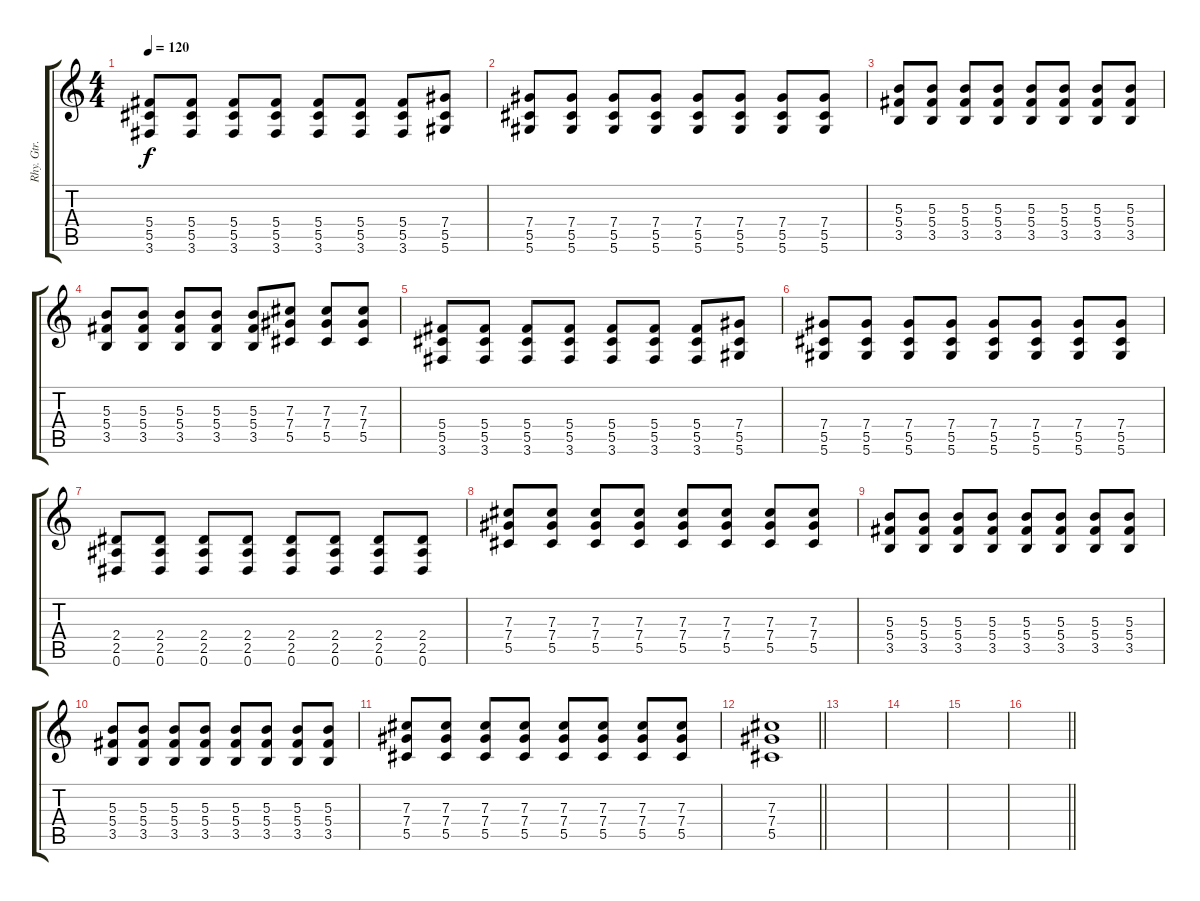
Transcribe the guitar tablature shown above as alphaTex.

\track ("Rhy. Gtr. 2" "Rhy. Gtr. ") {instrument distortionguitar}
\staff {score tabs}
\tuning (Eb4 Bb3 Gb3 Db3 Ab2 Eb2) {hide}
\ts (4 4)
\tempo 120
\clef g2
\ks c
(5.4 5.5 3.6).8{dy f} (5.4 5.5 3.6).8 (5.4 5.5 3.6).8 (5.4 5.5 3.6).8 (5.4 5.5 3.6).8 (5.4 5.5 3.6).8 (5.4 5.5 3.6).8 (7.4 5.5 5.6).8 |
(7.4 5.5 5.6).8 (7.4 5.5 5.6).8 (7.4 5.5 5.6).8 (7.4 5.5 5.6).8 (7.4 5.5 5.6).8 (7.4 5.5 5.6).8 (7.4 5.5 5.6).8 (7.4 5.5 5.6).8 |
(5.3 5.4 3.5).8 (5.3 5.4 3.5).8 (5.3 5.4 3.5).8 (5.3 5.4 3.5).8 (5.3 5.4 3.5).8 (5.3 5.4 3.5).8 (5.3 5.4 3.5).8 (5.3 5.4 3.5).8 |
(5.3 5.4 3.5).8 (5.3 5.4 3.5).8 (5.3 5.4 3.5).8 (5.3 5.4 3.5).8 (5.3 5.4 3.5).8 (7.3 7.4 5.5).8 (7.3 7.4 5.5).8 (7.3 7.4 5.5).8 |
(5.4 5.5 3.6).8 (5.4 5.5 3.6).8 (5.4 5.5 3.6).8 (5.4 5.5 3.6).8 (5.4 5.5 3.6).8 (5.4 5.5 3.6).8 (5.4 5.5 3.6).8 (7.4 5.5 5.6).8 |
(7.4 5.5 5.6).8 (7.4 5.5 5.6).8 (7.4 5.5 5.6).8 (7.4 5.5 5.6).8 (7.4 5.5 5.6).8 (7.4 5.5 5.6).8 (7.4 5.5 5.6).8 (7.4 5.5 5.6).8 |
(2.4 2.5 0.6).8 (2.4 2.5 0.6).8 (2.4 2.5 0.6).8 (2.4 2.5 0.6).8 (2.4 2.5 0.6).8 (2.4 2.5 0.6).8 (2.4 2.5 0.6).8 (2.4 2.5 0.6).8 |
(7.3 7.4 5.5).8 (7.3 7.4 5.5).8 (7.3 7.4 5.5).8 (7.3 7.4 5.5).8 (7.3 7.4 5.5).8 (7.3 7.4 5.5).8 (7.3 7.4 5.5).8 (7.3 7.4 5.5).8 |
(5.3 5.4 3.5).8 (5.3 5.4 3.5).8 (5.3 5.4 3.5).8 (5.3 5.4 3.5).8 (5.3 5.4 3.5).8 (5.3 5.4 3.5).8 (5.3 5.4 3.5).8 (5.3 5.4 3.5).8 |
(5.3 5.4 3.5).8 (5.3 5.4 3.5).8 (5.3 5.4 3.5).8 (5.3 5.4 3.5).8 (5.3 5.4 3.5).8 (5.3 5.4 3.5).8 (5.3 5.4 3.5).8 (5.3 5.4 3.5).8 |
(7.3 7.4 5.5).8 (7.3 7.4 5.5).8 (7.3 7.4 5.5).8 (7.3 7.4 5.5).8 (7.3 7.4 5.5).8 (7.3 7.4 5.5).8 (7.3 7.4 5.5).8 (7.3 7.4 5.5).8 |
\barLineRight lightlight
(7.3 7.4 5.5).1 |
\section ("" "")
|
|
|
\barLineRight lightlight
